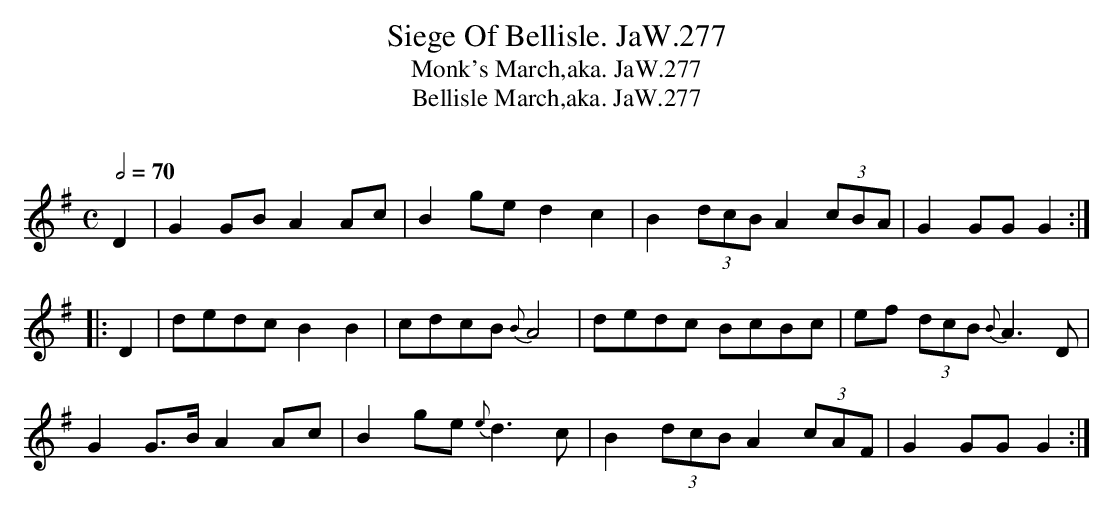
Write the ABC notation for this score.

X:1
T:Siege Of Bellisle. JaW.277
T:Monk's March,aka. JaW.277
T:Bellisle March,aka. JaW.277
M:C
L:1/8
Q:1/2=70
O:
K:G
D2|G2GB A2Ac|B2ge d2c2|B2 (3dcB A2 (3cBA |G2GG G2:|
|:D2|dedc B2B2|cdcB {B}A4|dedc BcBc|ef (3dcB {B}A3D|
G2G>B A2Ac|B2ge {e}d3c|B2 (3dcB A2 (3cAF|G2GG G2:|
